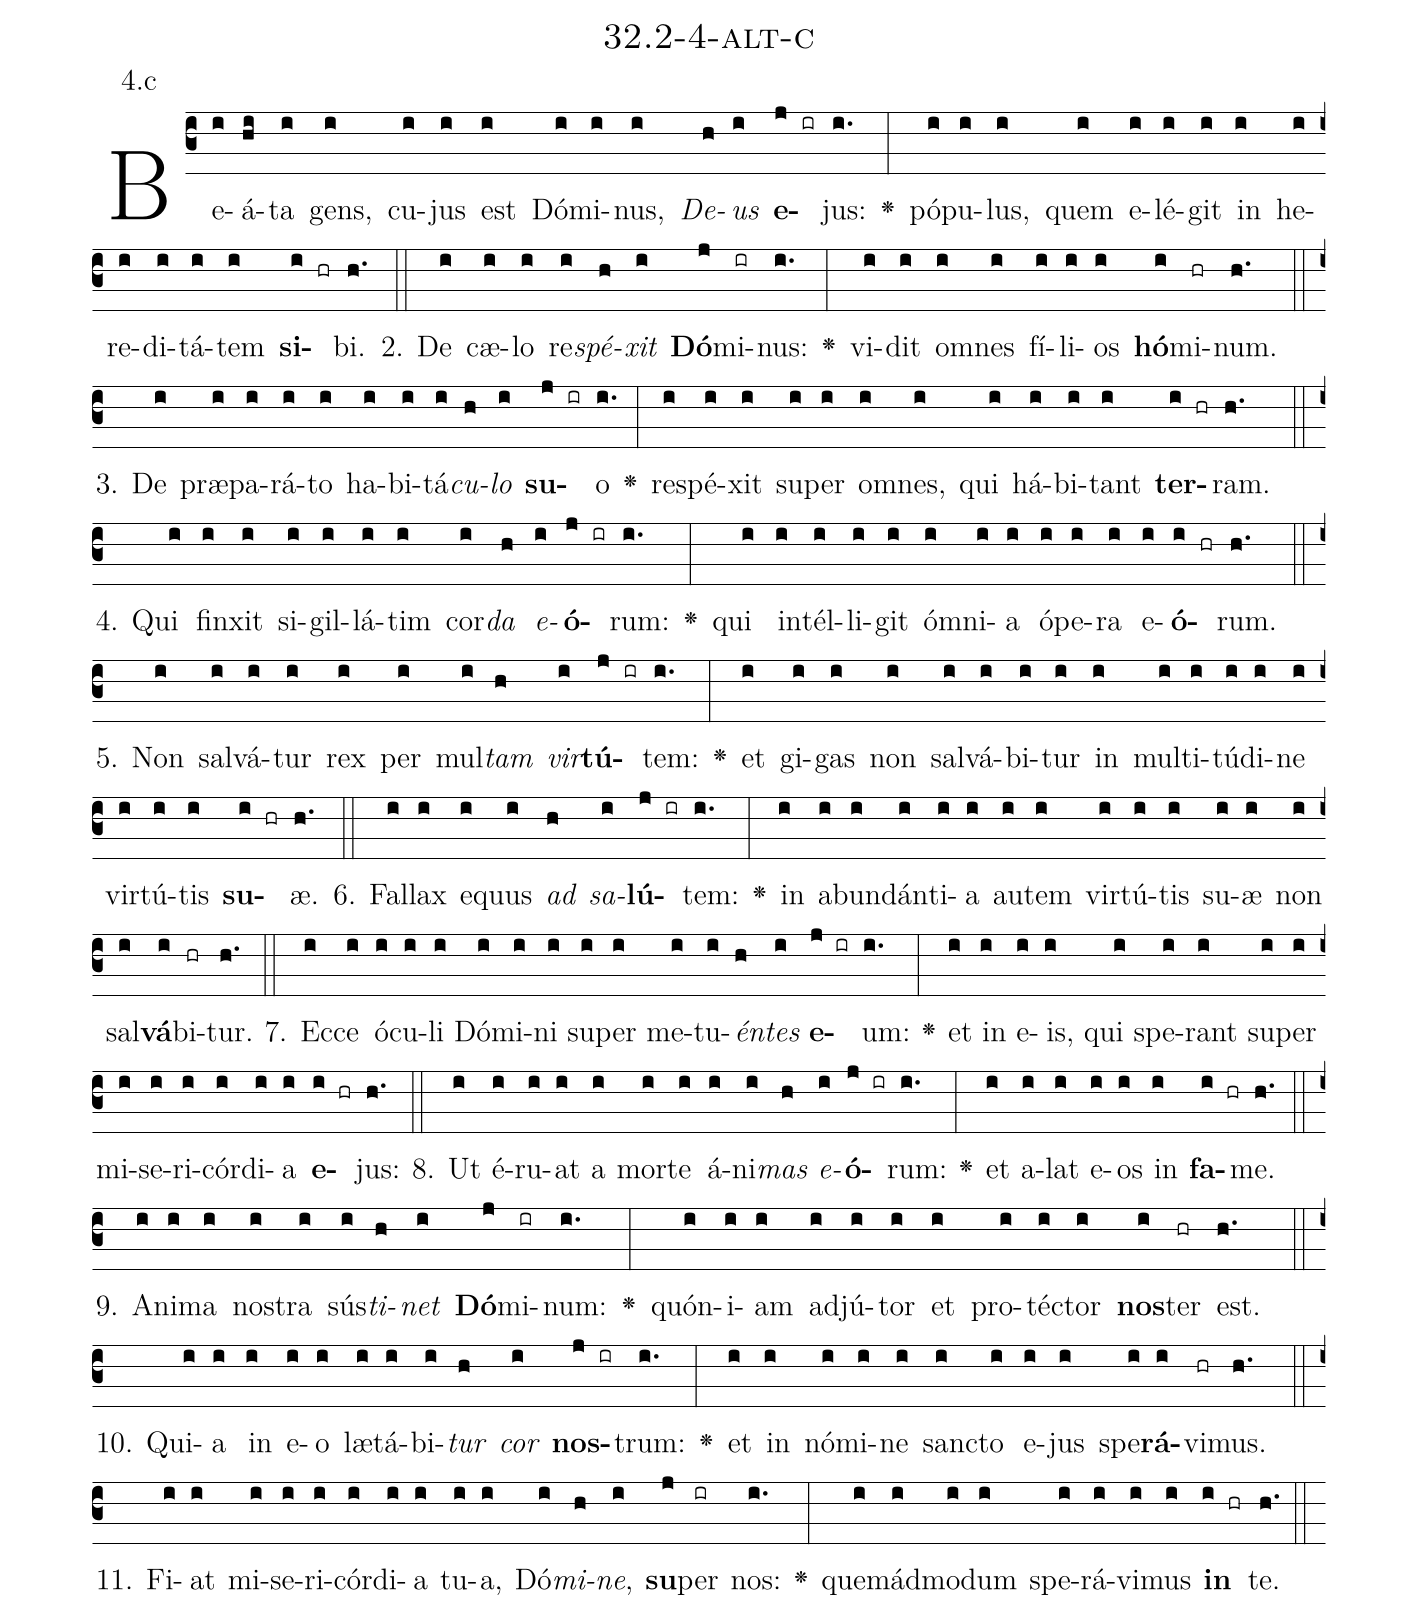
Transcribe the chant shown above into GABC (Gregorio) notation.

name: 32.2-4-alt-c;
annotation: 4.c;
%%
(c3)Be(i)á(hi)ta(i) gens,(i) cu(i)jus(i) est(i) Dó(i)mi(i)nus,(i) <i>De</i>(h)<i>us</i>(i) <b>e</b>(j ir)jus:(i.) <v>\greheightstar</v>(:) pó(i)pu(i)lus,(i) quem(i) e(i)lé(i)git(i) in(i) he(i)re(i)di(i)tá(i)tem(i) <b>si</b>(i hr)bi.(h.) (::)
2. De(i) cæ(i)lo(i) re(i)<i>spé</i>(h)<i>xit</i>(i) <b>Dó</b>(j)mi(ir)nus:(i.) <v>\greheightstar</v>(:) vi(i)dit(i) om(i)nes(i) fí(i)li(i)os(i) <b>hó</b>(i)mi(hr)num.(h.) (::)
3. De(i) præ(i)pa(i)rá(i)to(i) ha(i)bi(i)tá(i)<i>cu</i>(h)<i>lo</i>(i) <b>su</b>(j ir)o(i.) <v>\greheightstar</v>(:) re(i)spé(i)xit(i) su(i)per(i) om(i)nes,(i) qui(i) há(i)bi(i)tant(i) <b>ter</b>(i hr)ram.(h.) (::)
4. Qui(i) fin(i)xit(i) si(i)gil(i)lá(i)tim(i) cor(i)<i>da</i>(h) <i>e</i>(i)<b>ó</b>(j ir)rum:(i.) <v>\greheightstar</v>(:) qui(i) in(i)tél(i)li(i)git(i) óm(i)ni(i)a(i) ó(i)pe(i)ra(i) e(i)<b>ó</b>(i hr)rum.(h.) (::)
5. Non(i) sal(i)vá(i)tur(i) rex(i) per(i) mul(i)<i>tam</i>(h) <i>vir</i>(i)<b>tú</b>(j ir)tem:(i.) <v>\greheightstar</v>(:) et(i) gi(i)gas(i) non(i) sal(i)vá(i)bi(i)tur(i) in(i) mul(i)ti(i)tú(i)di(i)ne(i) vir(i)tú(i)tis(i) <b>su</b>(i hr)æ.(h.) (::)
6. Fal(i)lax(i) e(i)quus(i) <i>ad</i>(h) <i>sa</i>(i)<b>lú</b>(j ir)tem:(i.) <v>\greheightstar</v>(:) in(i) ab(i)un(i)dán(i)ti(i)a(i) au(i)tem(i) vir(i)tú(i)tis(i) su(i)æ(i) non(i) sal(i)<b>vá</b>(i)bi(hr)tur.(h.) (::)
7. Ec(i)ce(i) ó(i)cu(i)li(i) Dó(i)mi(i)ni(i) su(i)per(i) me(i)tu(i)<i>én</i>(h)<i>tes</i>(i) <b>e</b>(j ir)um:(i.) <v>\greheightstar</v>(:) et(i) in(i) e(i)is,(i) qui(i) spe(i)rant(i) su(i)per(i) mi(i)se(i)ri(i)cór(i)di(i)a(i) <b>e</b>(i hr)jus:(h.) (::)
8. Ut(i) é(i)ru(i)at(i) a(i) mor(i)te(i) á(i)ni(i)<i>mas</i>(h) <i>e</i>(i)<b>ó</b>(j ir)rum:(i.) <v>\greheightstar</v>(:) et(i) a(i)lat(i) e(i)os(i) in(i) <b>fa</b>(i hr)me.(h.) (::)
9. A(i)ni(i)ma(i) nos(i)tra(i) sús(i)<i>ti</i>(h)<i>net</i>(i) <b>Dó</b>(j)mi(ir)num:(i.) <v>\greheightstar</v>(:) quón(i)i(i)am(i) ad(i)jú(i)tor(i) et(i) pro(i)téc(i)tor(i) <b>nos</b>(i)ter(hr) est.(h.) (::)
10. Qui(i)a(i) in(i) e(i)o(i) læ(i)tá(i)bi(i)<i>tur</i>(h) <i>cor</i>(i) <b>nos</b>(j ir)trum:(i.) <v>\greheightstar</v>(:) et(i) in(i) nó(i)mi(i)ne(i) sanc(i)to(i) e(i)jus(i) spe(i)<b>rá</b>(i)vi(hr)mus.(h.) (::)
11. Fi(i)at(i) mi(i)se(i)ri(i)cór(i)di(i)a(i) tu(i)a,(i) Dó(i)<i>mi</i>(h)<i>ne</i>,(i) <b>su</b>(j)per(ir) nos:(i.) <v>\greheightstar</v>(:) quem(i)ád(i)mo(i)dum(i) spe(i)rá(i)vi(i)mus(i) <b>in</b>(i hr) te.(h.) (::)
